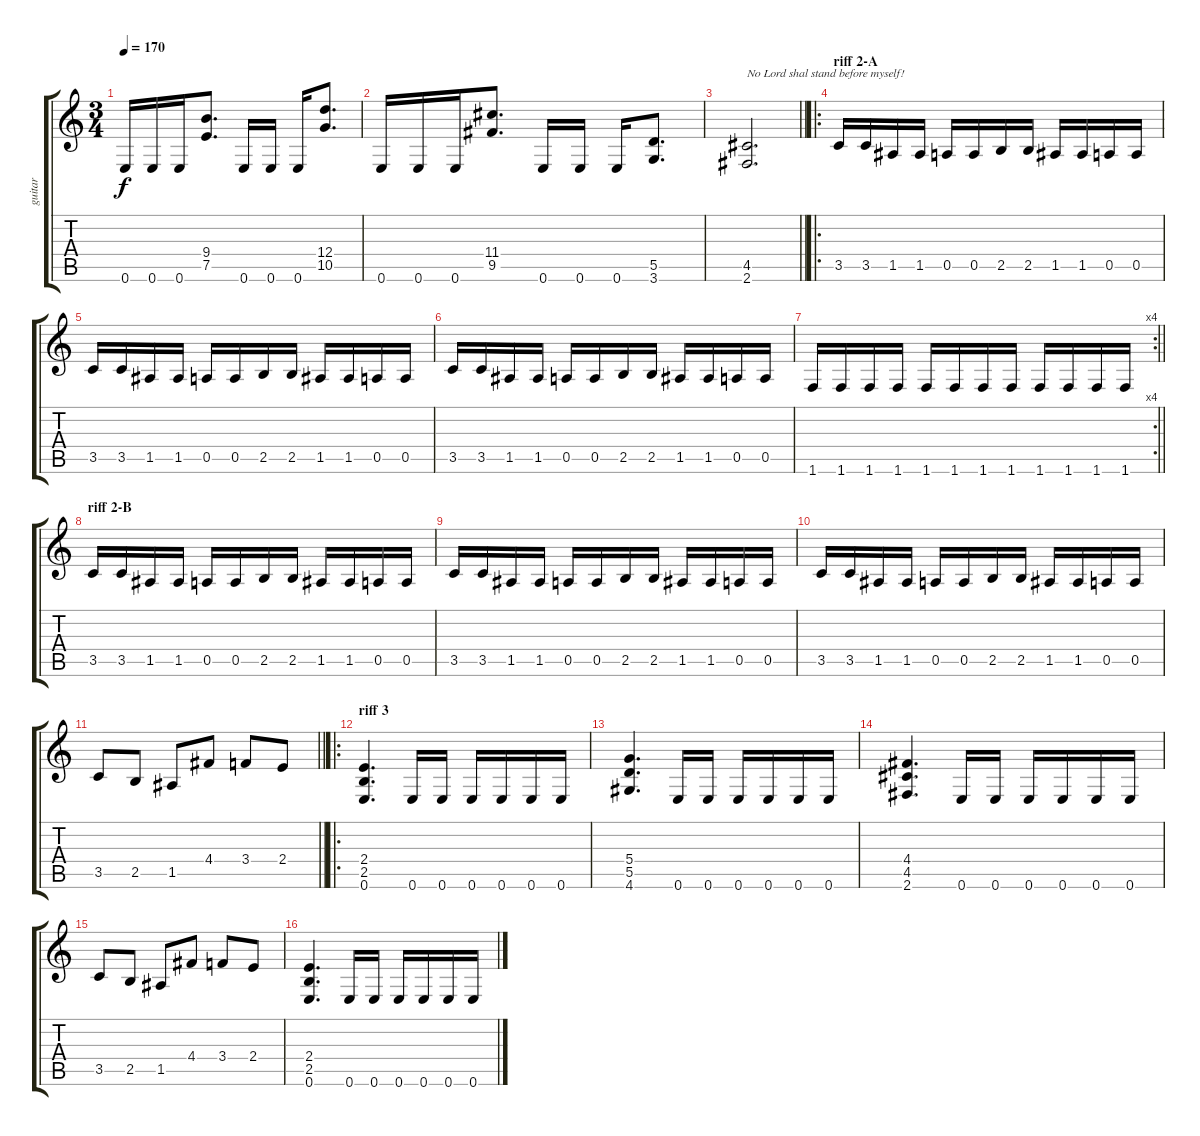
\track ("guitar" "guitar") {instrument distortionguitar}
\staff {score tabs}
\tuning (E4 B3 G3 D3 A2 E2) {hide}
\ts (3 4)
\tempo 170
\clef g2
\ks c
0.6.16{dy f} 0.6.16 0.6.16 (9.4 7.5).8{d} 0.6.16 0.6.16 0.6.16 (12.4 10.5).8{d} |
0.6.16 0.6.16 0.6.16 (11.4 9.5).8{d} 0.6.16 0.6.16 0.6.16 (5.5 3.6).8{d} |
\barLineRight lightlight
(4.5 2.6).2{d txt "No Lord shal stand before myself!"} |
\ro
\section ("" "riff 2-A")
3.5.16 3.5.16 1.5.16 1.5.16 0.5.16 0.5.16 2.5.16 2.5.16 1.5.16 1.5.16 0.5.16 0.5.16 |
3.5.16 3.5.16 1.5.16 1.5.16 0.5.16 0.5.16 2.5.16 2.5.16 1.5.16 1.5.16 0.5.16 0.5.16 |
3.5.16 3.5.16 1.5.16 1.5.16 0.5.16 0.5.16 2.5.16 2.5.16 1.5.16 1.5.16 0.5.16 0.5.16 |
\rc 4
\barLineRight lightlight
1.6.16 1.6.16 1.6.16 1.6.16 1.6.16 1.6.16 1.6.16 1.6.16 1.6.16 1.6.16 1.6.16 1.6.16 |
\section ("" "riff 2-B")
3.5.16 3.5.16 1.5.16 1.5.16 0.5.16 0.5.16 2.5.16 2.5.16 1.5.16 1.5.16 0.5.16 0.5.16 |
3.5.16 3.5.16 1.5.16 1.5.16 0.5.16 0.5.16 2.5.16 2.5.16 1.5.16 1.5.16 0.5.16 0.5.16 |
3.5.16 3.5.16 1.5.16 1.5.16 0.5.16 0.5.16 2.5.16 2.5.16 1.5.16 1.5.16 0.5.16 0.5.16 |
\barLineRight lightlight
3.5.8 2.5.8 1.5.8 4.4.8 3.4.8 2.4.8 |
\ro
\section ("" "riff 3")
(2.4 2.5 0.6).4{d} 0.6.16 0.6.16 0.6.16 0.6.16 0.6.16 0.6.16 |
(5.4 5.5 4.6).4{d} 0.6.16 0.6.16 0.6.16 0.6.16 0.6.16 0.6.16 |
(4.4 4.5 2.6).4{d} 0.6.16 0.6.16 0.6.16 0.6.16 0.6.16 0.6.16 |
3.5.8 2.5.8 1.5.8 4.4.8 3.4.8 2.4.8 |
(2.4 2.5 0.6).4{d} 0.6.16 0.6.16 0.6.16 0.6.16 0.6.16 0.6.16
